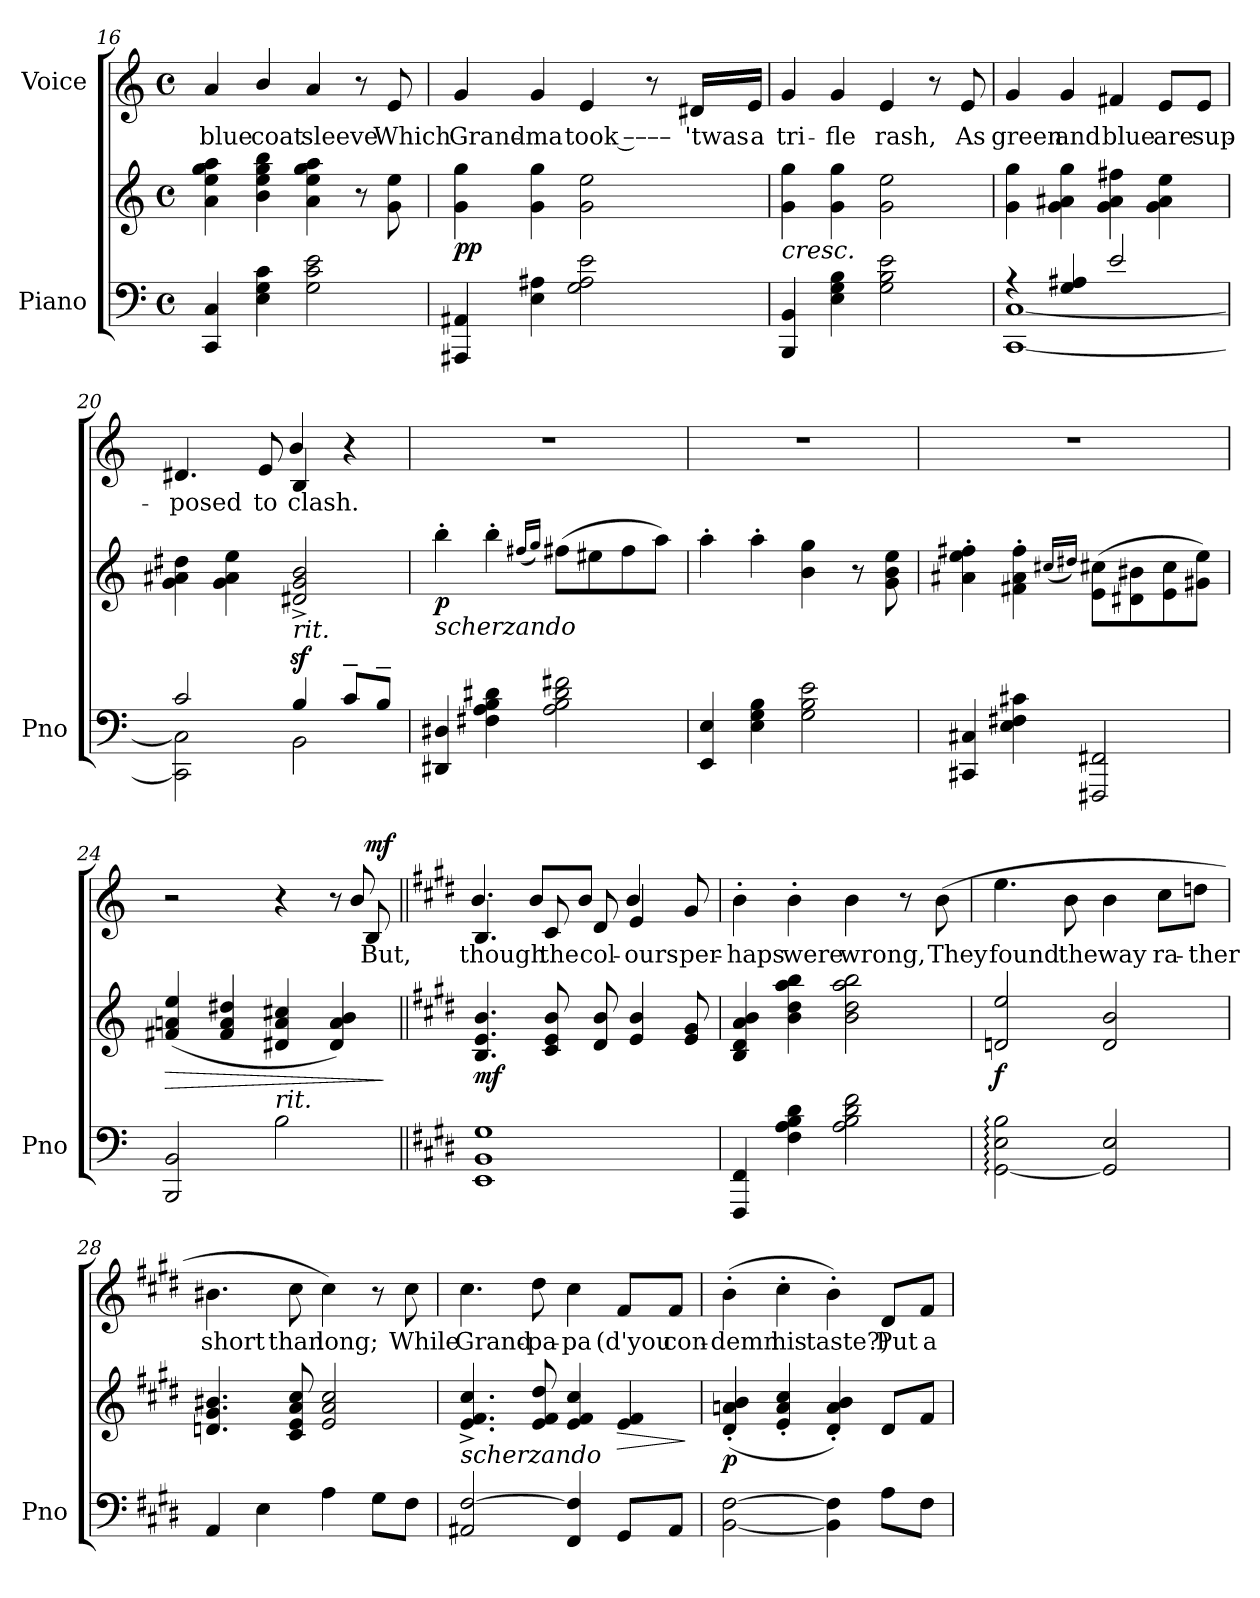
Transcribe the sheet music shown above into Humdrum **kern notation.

**kern	**kern	**dynam	**kern	**text	**dynam
*part2	*part2	*part2	*part1	*part1	*part1
*staff3	*staff2	*staff2/3	*staff1	*staff1	*staff1
*I"Piano	*	*	*I"Voice	*	*
*I'Pno	*	*	*	*	*
*clefF4	*clefG2	*	*clefG2	*	*
*k[]	*k[]	*	*k[]	*	*
*M4/4	*M4/4	*	*M4/4	*	*
*met(c)	*met(c)	*	*met(c)	*	*
=16	=16	=16	=16	=16	=16
!	!	!	!	!LO:LY:b	!
4CC/ 4C/	4a\ 4ee\ 4gg\ 4aa\	.	4a/	blue	.
!	!	!	!	!LO:LY:b	!
4E\ 4G\ 4c\	4b\ 4ee\ 4gg\ 4bb\	.	4b/	coat	.
!	!	!	!	!LO:LY:b	!
2G\ 2c\ 2e\	4a\ 4ee\ 4gg\ 4aa\	.	4a/	sleeve	.
.	8r	.	8r	.	.
!	!	!	!	!LO:LY:b	!
.	8g\ 8ee\	.	8e/	Which	.
!!LO:LB:g=z
=17	=17	=17	=17	=17	=17
!	!	!LO:DY:b	!	!LO:LY:b	!
4AAA#X/ 4AA#X/	4g\ 4gg\	pp	4g/	Grand-	.
!	!	!	!	!LO:LY:b	!
4E\ 4A#X\	4g\ 4gg\	.	4g/	-ma	.
!	!	!	!	!LO:LY:b	!
2G\ 2A#\ 2e\	2g\ 2ee\	.	4e/	took ––––	.
.	.	.	8r	.	.
!	!	!	!	!LO:LY:b	!
.	.	.	16d#X/LL	'twas	.
!	!	!	!	!LO:LY:b	!
.	.	.	16e/JJ	a	.
=18	=18	=18	=18	=18	=18
!	!LO:TX:b:i:t=cresc.	!	!	!	!
!	!	!	!	!LO:LY:b	!
4BBB/ 4BB/	4g\ 4gg\	.	4g/	tri-	.
!	!	!	!	!LO:LY:b	!
4E\ 4G\ 4B\	4g\ 4gg\	.	4g/	-fle	.
!	!	!	!	!LO:LY:b	!
2G\ 2B\ 2e\	2g\ 2ee\	.	4e/	rash,	.
.	.	.	8r	.	.
!	!	!	!	!LO:LY:b	!
.	.	.	8e/	As	.
=19	=19	=19	=19	=19	=19
*^	*	*	*	*	*
!	!	!	!	!	!LO:LY:b	!
4r	[1CC [1C	4g\ 4gg\	.	4g/	green	.
!	!	!	!	!	!LO:LY:b	!
4G/ 4A#X/	.	4g\ 4a#X\ 4gg\	.	4g/	and	.
!	!	!	!	!	!LO:LY:b	!
2e/	.	4g\ 4a#\ 4ff#X\	.	4f#X/	blue	.
!	!	!	!	!	!LO:LY:b	!
.	.	4g\ 4a#\ 4ee\	.	8e/L	are	.
!	!	!	!	!	!LO:LY:b	!
.	.	.	.	8e/J	sup-	.
=20	=20	=20	=20	=20	=20	=20
!	!	!	!	!	!LO:LY:b	!
*	*	*	*	*^	*	*
2c/	2CC\] 2C\]	4g\ 4a#X\ 4dd#X\	.	4.d#X/	2ryy	-posed	.
.	.	4g\ 4a#\ 4ee\	.	.	.	.	.
!	!	!	!	!	!	!LO:LY:b	!
.	.	.	.	8e/	.	to	.
!	!	!LO:TX:b:i:t=rit.	!	!	!	!	!
!	!	!	!	!	!	!LO:LY:b	!
4B/	2BB\	2d#X/z<^ 2g/z<^ 2b/z<^	.	4B/	4b/	clash.	.
8c~/L	.	.	.	4r	4ryy	.	.
8B~/J	.	.	.	.	.	.	.
*v	*v	*	*	*v	*v	*	*
!!LO:LB:g=z
=21	=21	=21	=21	=21	=21
!	!LO:TX:b:i:t=scherzando	!	!	!	!
!	!	!LO:DY:b	!	!	!
4DD#X/ 4D#X/	4bb'\	p	1r	.	.
4F#X\ 4A\ 4B\ 4d#X\	4bb'\	.	.	.	.
.	(16qff#X/LL	.	.	.	.
.	16qgg/JJ)	.	.	.	.
2A\ 2B\ 2d#\ 2f#X\	(8ff#\L	.	.	.	.
.	8ee#X\	.	.	.	.
.	8ff#\	.	.	.	.
.	8aa\J)	.	.	.	.
=22	=22	=22	=22	=22	=22
4EE/ 4E/	4aa'\	.	1r	.	.
4E\ 4G\ 4B\	4aa'\	.	.	.	.
2G\ 2B\ 2e\	4b\ 4gg\	.	.	.	.
.	8r	.	.	.	.
.	8g\ 8b\ 8ee\	.	.	.	.
=23	=23	=23	=23	=23	=23
4CC#X/ 4C#X/	4a#X\' 4ee\' 4ff#X\'	.	1r	.	.
4E\ 4F#X\ 4c#X\	4f#X\' 4a#\' 4ff#\'	.	.	.	.
.	(16qcc#X/LL	.	.	.	.
.	16qdd#X/JJ)	.	.	.	.
2FFF#X/ 2FF#X/	(8e\ 8cc#\L	.	.	.	.
.	8d#X\ 8b#X\	.	.	.	.
.	8e\ 8cc#\	.	.	.	.
.	8g#X\ 8ee\J)	.	.	.	.
=24	=24	=24	=24	=24	=24
!	!	!LO:HP:b	!	!	!
*	*	*	*^	*	*
2BBB/ 2BB/	(>4f#X/ 4an/ 4ee/	>	2r	2..ryy	.	.
.	4f#/ 4a/ 4dd#X/	.	.	.	.	.
!	!LO:TX:b:i:t=rit.	!	!	!	!	!
2B\	4d#X/ 4a/ 4cc#X/	.	4r	.	.	.
.	4d#/ 4a/ 4b/)	.	8r	.	.	.
!	!	!	!	!	!LO:LY:b	!LO:DY:a
.	.	.	8B/	8b/	But,	mf
*	*	*	*v	*v	*	*
.	.	]	.	.	.
!!LO:PB:g=z
=25||	=25||	=25||	=25||	=25||	=25||
*k[f#c#g#d#]	*k[f#c#g#d#]	*	*k[f#c#g#d#]	*	*
!	!	!LO:DY:b	!	!LO:LY:b	!
*	*	*	*^	*	*
1EE 1BB 1G#	4.B/ 4.e/ 4.b/	mf	4.B/	4.b/	though	.
!	!	!	!	!	!LO:LY:b	!
.	8c#/ 8e/ 8b/	.	8c#/	8b/L	the	.
!	!	!	!	!	!LO:LY:b	!
.	8d#/ 8b/	.	8d#/	8b/J	col-	.
!	!	!	!	!	!LO:LY:b	!
.	4e/ 4b/	.	4e/	4b/	-ours	.
!	!	!	!	!	!LO:LY:b	!
.	8e/ 8g#/	.	8g#/	8ryy	per-	.
=26	=26	=26	=26	=26	=26	=26
!	!	!	!	!	!LO:LY:b	!
*	*	*	*v	*v	*	*
4FFF#/ 4FF#/	4B/ 4d#/ 4a/ 4b/	.	4b'\	-haps	.
!	!	!	!	!LO:LY:b	!
4F#\ 4A\ 4B\ 4d#\	4b\ 4dd#\ 4aa\ 4bb\	.	4b'\	were	.
!	!	!	!	!LO:LY:b	!
2A\ 2B\ 2d#\ 2f#\	2b\ 2dd#\ 2aa\ 2bb\	.	4b\	wrong,	.
.	.	.	8r	.	.
!	!	!	!	!LO:LY:b	!LO:DY:a
!	!	!	!	!	!LO:DY:n=1:a
.	.	.	(8b\	They	other-dynamics f
=27	=27	=27	=27	=27	=27
!	!	!LO:DY:b	!	!LO:LY:b	!
[2GG#\: 2E\: 2B\:	2dn/ 2ee/	f	4.ee\	found	.
!	!	!	!	!LO:LY:b	!
.	.	.	8b\	the	.
!	!	!	!	!LO:LY:b	!
2GG#/] 2E/	2d/ 2b/	.	4b\	way	.
!	!	!	!	!LO:LY:b	!
.	.	.	8cc#\L	ra-	.
!	!	!	!	!LO:LY:b	!
.	.	.	8ddn\J	-ther	.
!!LO:LB:g=z
=28	=28	=28	=28	=28	=28
!	!	!	!	!LO:LY:b	!
4AA/	4.dn/ 4.g#/ 4.b#X/	.	4.b#X\	short	.
4E\	.	.	.	.	.
!	!	!	!	!LO:LY:b	!
.	8c#/ 8e/ 8a/ 8cc#/	.	8cc#\	than	.
!	!	!	!	!LO:LY:b	!
4A\	2e/ 2a/ 2cc#/	.	4cc#\)	long;	.
8G#\L	.	.	8r	.	.
!	!	!	!	!LO:LY:b	!
8F#\J	.	.	8cc#\	While	.
=29	=29	=29	=29	=29	=29
!	!LO:TX:b:i:t=scherzando	!	!	!	!
!	!	!	!	!LO:LY:b	!
2AA#X/ [2F#/	4.e/^ 4.f#/^ 4.cc#/^	.	4.cc#\	Grand-	.
!	!	!	!	!LO:LY:b	!
.	8e/ 8f#/ 8dd#/	.	8dd#\	-pa-	.
!	!	!	!	!LO:LY:b	!
4FF#/ 4F#/]	4e/ 4f#/ 4cc#/	.	4cc#\	-pa	.
!	!	!LO:HP:b	!	!LO:LY:b	!LO:DY:a
!	!	!	!	!	!LO:DY:n=1:a
8GG#/L	4e/ 4f#/	>	8f#/L	(d'you	p other-dynamics
!	!	!	!	!LO:LY:b	!
8AA#/J	.	.	8f#/J	con-	.
.	.	]	.	.	.
=30	=30	=30	=30	=30	=30
!	!	!LO:DY:b	!	!LO:LY:b	!
[2BB\ [2F#\	(>4d#/'> 4an/'> 4b/'>	p	(4b'\	-demn	.
!	!	!	!	!LO:LY:b	!
.	4e/'> 4a/'> 4cc#/'>	.	4cc#'\	his	.
!	!	!	!	!LO:LY:b	!
4BB\] 4F#\]	4d#/'> 4a/'> 4b/'>)	.	4b'\)	taste?)	.
!	!	!	!	!LO:LY:b	!
8A\L	8d#/L	.	8d#/L	Put	.
!	!	!	!	!LO:LY:b	!
8F#\J	8f#/J	.	8f#/J	a	.
=	=	=	=	=	=
*-	*-	*-	*-	*-	*-
